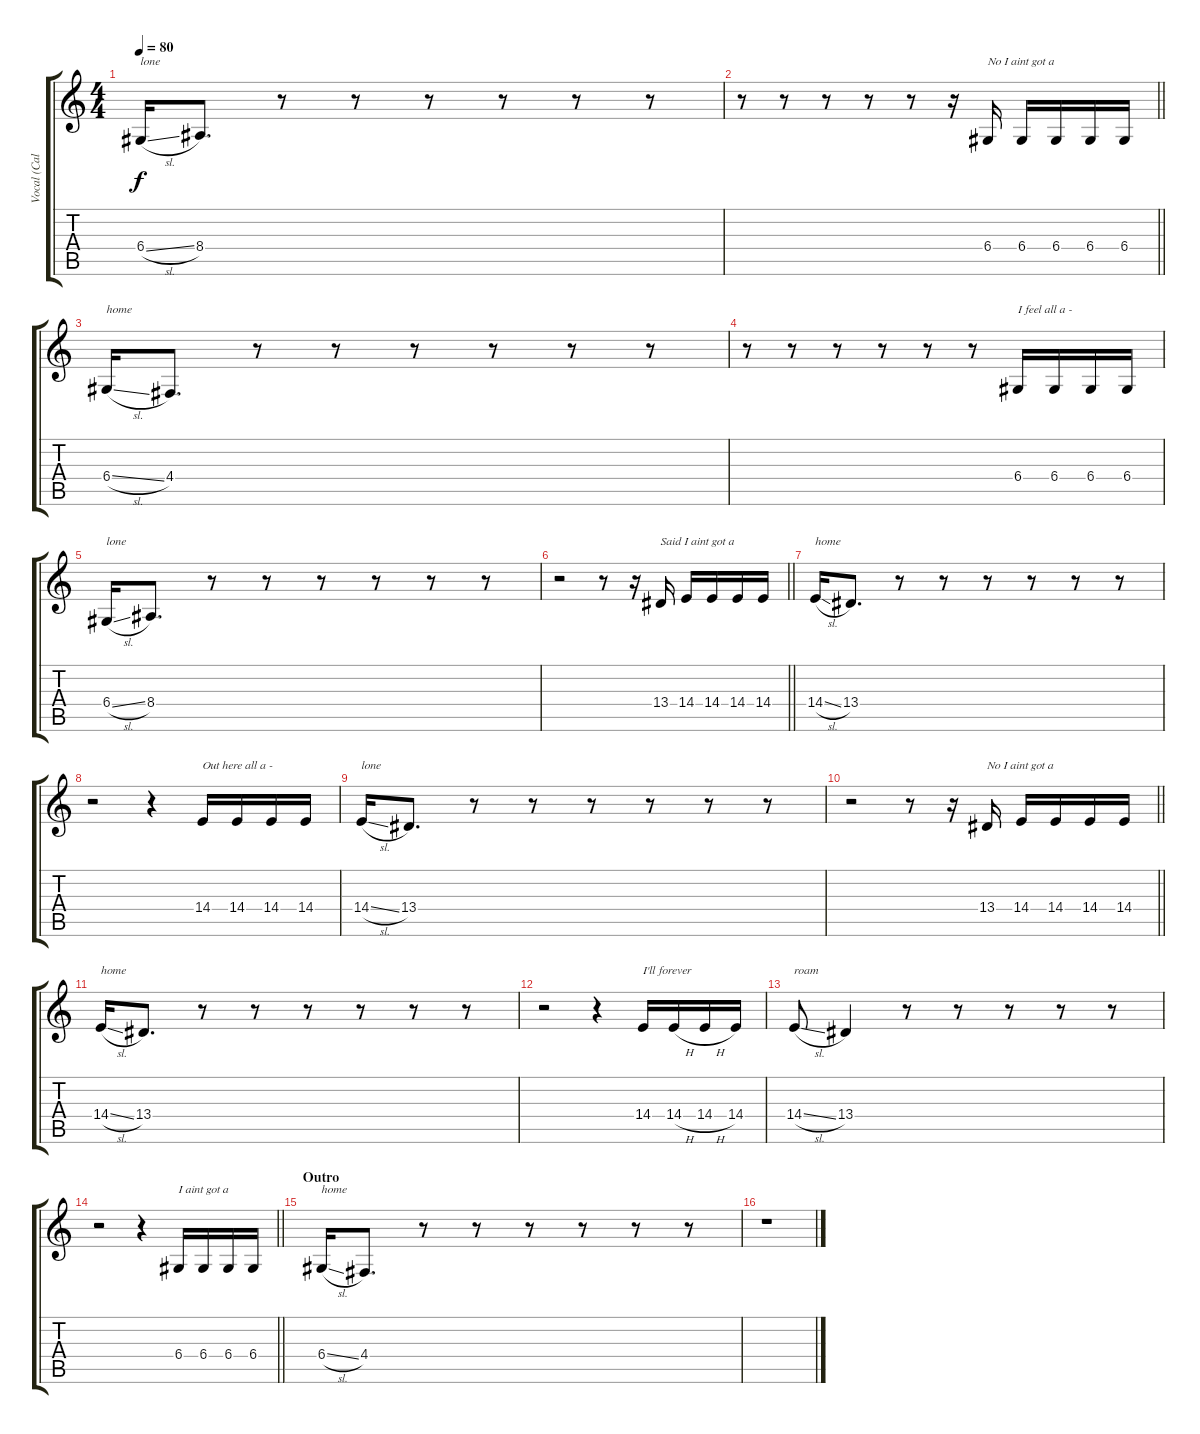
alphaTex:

\track ("Vocal (Caleb)" "Vocal (Cal") {instrument flute}
\staff {score tabs}
\tuning (E4 B3 G3 D3 A2 E2) {hide}
\ts (4 4)
\tempo 80
\clef g2
\ks c
6.4{sl}.16{txt "lone" dy f} 8.4.8{d} r.8 r.8 r.8 r.8 r.8 r.8 |
\barLineRight lightlight
r.8 r.8 r.8 r.8 r.8 r.16 6.4.16{txt "No I aint got a "} 6.4.16 6.4.16 6.4.16 6.4.16 |
6.4{sl}.16{txt "home"} 4.4.8{d} r.8 r.8 r.8 r.8 r.8 r.8 |
r.8 r.8 r.8 r.8 r.8 r.8 6.4.16{txt "I feel all a - "} 6.4.16 6.4.16 6.4.16 |
6.4{sl}.16{txt "lone"} 8.4.8{d} r.8 r.8 r.8 r.8 r.8 r.8 |
\barLineRight lightlight
r.2 r.8 r.16 13.4.16{txt "Said I aint got a"} 14.4.16 14.4.16 14.4.16 14.4.16 |
\section ("" "")
14.4{sl}.16{txt "home"} 13.4.8{d} r.8 r.8 r.8 r.8 r.8 r.8 |
r.2 r.4 14.4.16{txt "Out here all a -"} 14.4.16 14.4.16 14.4.16 |
14.4{sl}.16{txt "lone"} 13.4.8{d} r.8 r.8 r.8 r.8 r.8 r.8 |
\barLineRight lightlight
r.2 r.8 r.16 13.4.16{txt "No I aint got a"} 14.4.16 14.4.16 14.4.16 14.4.16 |
14.4{sl}.16{txt "home"} 13.4.8{d} r.8 r.8 r.8 r.8 r.8 r.8 |
r.2 r.4 14.4.16{txt "I'll forever"} 14.4{h}.16 14.4{h}.16 14.4.16 |
14.4{sl}.8{txt "roam"} 13.4.4 r.8 r.8 r.8 r.8 r.8 |
\barLineRight lightlight
r.2 r.4 6.4.16{txt "I aint got a "} 6.4.16 6.4.16 6.4.16 |
\section ("" "Outro")
6.4{sl}.16{txt "home"} 4.4.8{d} r.8 r.8 r.8 r.8 r.8 r.8 |
r.1
